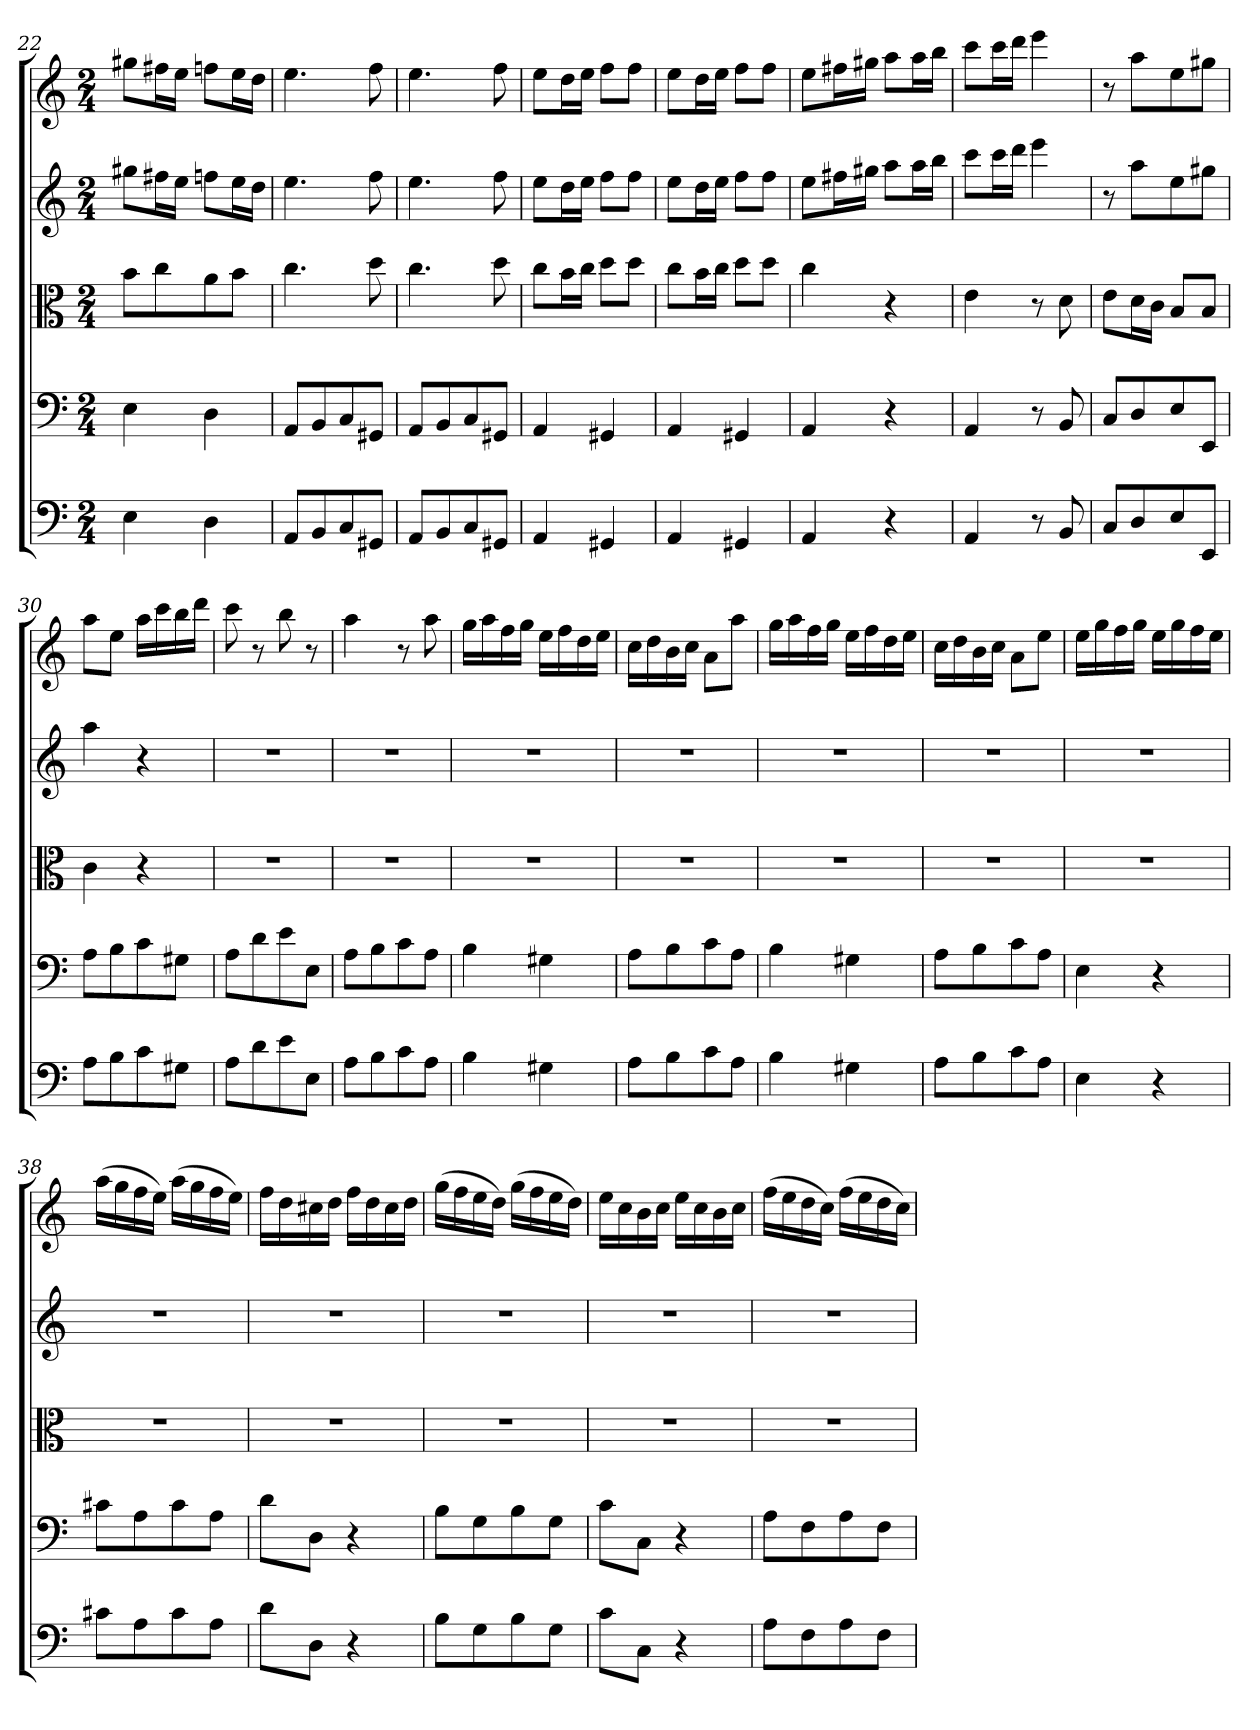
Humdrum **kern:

**kern	**kern	**kern	**kern	**kern
*part5	*part4	*part3	*part2	*part1
*staff5	*staff4	*staff3	*staff2	*staff1
*clefF4	*clefF4	*clefC3	*clefG2	*clefG2
*k[]	*k[]	*k[]	*k[]	*k[]
*a:	*a:	*a:	*a:	*a:
*M2/4	*M2/4	*M2/4	*M2/4	*M2/4
=22	=22	=22	=22	=22
4E\	4E\	8b\L	8gg#X\L	8gg#X\L
.	.	8cc\	16ff#X\L	16ff#X\L
.	.	.	16ee\JJ	16ee\JJ
4D\	4D\	8a\	8ffn\L	8ffn\L
.	.	8b\J	16ee\L	16ee\L
.	.	.	16dd\JJ	16dd\JJ
=23	=23	=23	=23	=23
8AA/L	8AA/L	4.cc\	4.ee\	4.ee\
8BB/	8BB/	.	.	.
8C/	8C/	.	.	.
8GG#X/J	8GG#X/J	8dd\	8ff\	8ff\
=24	=24	=24	=24	=24
8AA/L	8AA/L	4.cc\	4.ee\	4.ee\
8BB/	8BB/	.	.	.
8C/	8C/	.	.	.
8GG#X/J	8GG#X/J	8dd\	8ff\	8ff\
=25	=25	=25	=25	=25
4AA/	4AA/	8cc\L	8ee\L	8ee\L
.	.	16b\L	16dd\L	16dd\L
.	.	16cc\JJ	16ee\JJ	16ee\JJ
4GG#X/	4GG#X/	8dd\L	8ff\L	8ff\L
.	.	8dd\J	8ff\J	8ff\J
=26	=26	=26	=26	=26
4AA/	4AA/	8cc\L	8ee\L	8ee\L
.	.	16b\L	16dd\L	16dd\L
.	.	16cc\JJ	16ee\JJ	16ee\JJ
4GG#X/	4GG#X/	8dd\L	8ff\L	8ff\L
.	.	8dd\J	8ff\J	8ff\J
=27	=27	=27	=27	=27
4AA/	4AA/	4cc\	8ee\L	8ee\L
.	.	.	16ff#X\L	16ff#X\L
.	.	.	16gg#X\JJ	16gg#X\JJ
4r	4r	4r	8aa\L	8aa\L
.	.	.	16aa\L	16aa\L
.	.	.	16bb\JJ	16bb\JJ
=28	=28	=28	=28	=28
4AA/	4AA/	4e\	8ccc\L	8ccc\L
.	.	.	16ccc\L	16ccc\L
.	.	.	16ddd\JJ	16ddd\JJ
8r	8r	8r	4eee\	4eee\
8BB/	8BB/	8d\	.	.
=29	=29	=29	=29	=29
8C/L	8C/L	8e\L	8r	8r
8D/	8D/	16d\L	8aa\L	8aa\L
.	.	16c\JJ	.	.
8E/	8E/	8B/L	8ee\	8ee\
8EE/J	8EE/J	8B/J	8gg#X\J	8gg#X\J
=30	=30	=30	=30	=30
8A\L	8A\L	4c\	4aa\	8aa\L
8B\	8B\	.	.	8ee\J
8c\	8c\	4r	4r	16aa\LL
.	.	.	.	16ccc\
8G#X\J	8G#X\J	.	.	16bb\
.	.	.	.	16ddd\JJ
=31	=31	=31	=31	=31
8A\L	8A\L	2r	2r	8ccc\
8d\	8d\	.	.	8r
8e\	8e\	.	.	8bb\
8E\J	8E\J	.	.	8r
=32	=32	=32	=32	=32
8A\L	8A\L	2r	2r	4aa\
8B\	8B\	.	.	.
8c\	8c\	.	.	8r
8A\J	8A\J	.	.	8aa\
=33	=33	=33	=33	=33
4B\	4B\	2r	2r	16gg\LL
.	.	.	.	16aa\
.	.	.	.	16ff\
.	.	.	.	16gg\JJ
4G#X\	4G#X\	.	.	16ee\LL
.	.	.	.	16ff\
.	.	.	.	16dd\
.	.	.	.	16ee\JJ
=34	=34	=34	=34	=34
8A\L	8A\L	2r	2r	16cc\LL
.	.	.	.	16dd\
8B\	8B\	.	.	16b\
.	.	.	.	16cc\JJ
8c\	8c\	.	.	8a\L
8A\J	8A\J	.	.	8aa\J
=35	=35	=35	=35	=35
4B\	4B\	2r	2r	16gg\LL
.	.	.	.	16aa\
.	.	.	.	16ff\
.	.	.	.	16gg\JJ
4G#X\	4G#X\	.	.	16ee\LL
.	.	.	.	16ff\
.	.	.	.	16dd\
.	.	.	.	16ee\JJ
=36	=36	=36	=36	=36
8A\L	8A\L	2r	2r	16cc\LL
.	.	.	.	16dd\
8B\	8B\	.	.	16b\
.	.	.	.	16cc\JJ
8c\	8c\	.	.	8a\L
8A\J	8A\J	.	.	8ee\J
=37	=37	=37	=37	=37
4E\	4E\	2r	2r	16ee\LL
.	.	.	.	16gg\
.	.	.	.	16ff\
.	.	.	.	16gg\JJ
4r	4r	.	.	16ee\LL
.	.	.	.	16gg\
.	.	.	.	16ff\
.	.	.	.	16ee\JJ
=38	=38	=38	=38	=38
8c#X\L	8c#X\L	2r	2r	(16aa\LL
.	.	.	.	16gg\
8A\	8A\	.	.	16ff\
.	.	.	.	16ee\JJ)
8c#\	8c#\	.	.	(16aa\LL
.	.	.	.	16gg\
8A\J	8A\J	.	.	16ff\
.	.	.	.	16ee\JJ)
=39	=39	=39	=39	=39
8d\L	8d\L	2r	2r	16ff\LL
.	.	.	.	16dd\
8D\J	8D\J	.	.	16cc#X\
.	.	.	.	16dd\JJ
4r	4r	.	.	16ff\LL
.	.	.	.	16dd\
.	.	.	.	16cc#\
.	.	.	.	16dd\JJ
=40	=40	=40	=40	=40
8B\L	8B\L	2r	2r	(16gg\LL
.	.	.	.	16ff\
8G\	8G\	.	.	16ee\
.	.	.	.	16dd\JJ)
8B\	8B\	.	.	(16gg\LL
.	.	.	.	16ff\
8G\J	8G\J	.	.	16ee\
.	.	.	.	16dd\JJ)
=41	=41	=41	=41	=41
8c\L	8c\L	2r	2r	16ee\LL
.	.	.	.	16cc\
8C\J	8C\J	.	.	16b\
.	.	.	.	16cc\JJ
4r	4r	.	.	16ee\LL
.	.	.	.	16cc\
.	.	.	.	16b\
.	.	.	.	16cc\JJ
=42	=42	=42	=42	=42
8A\L	8A\L	2r	2r	(16ff\LL
.	.	.	.	16ee\
8F\	8F\	.	.	16dd\
.	.	.	.	16cc\JJ)
8A\	8A\	.	.	(16ff\LL
.	.	.	.	16ee\
8F\J	8F\J	.	.	16dd\
.	.	.	.	16cc\JJ)
=	=	=	=	=
*-	*-	*-	*-	*-
